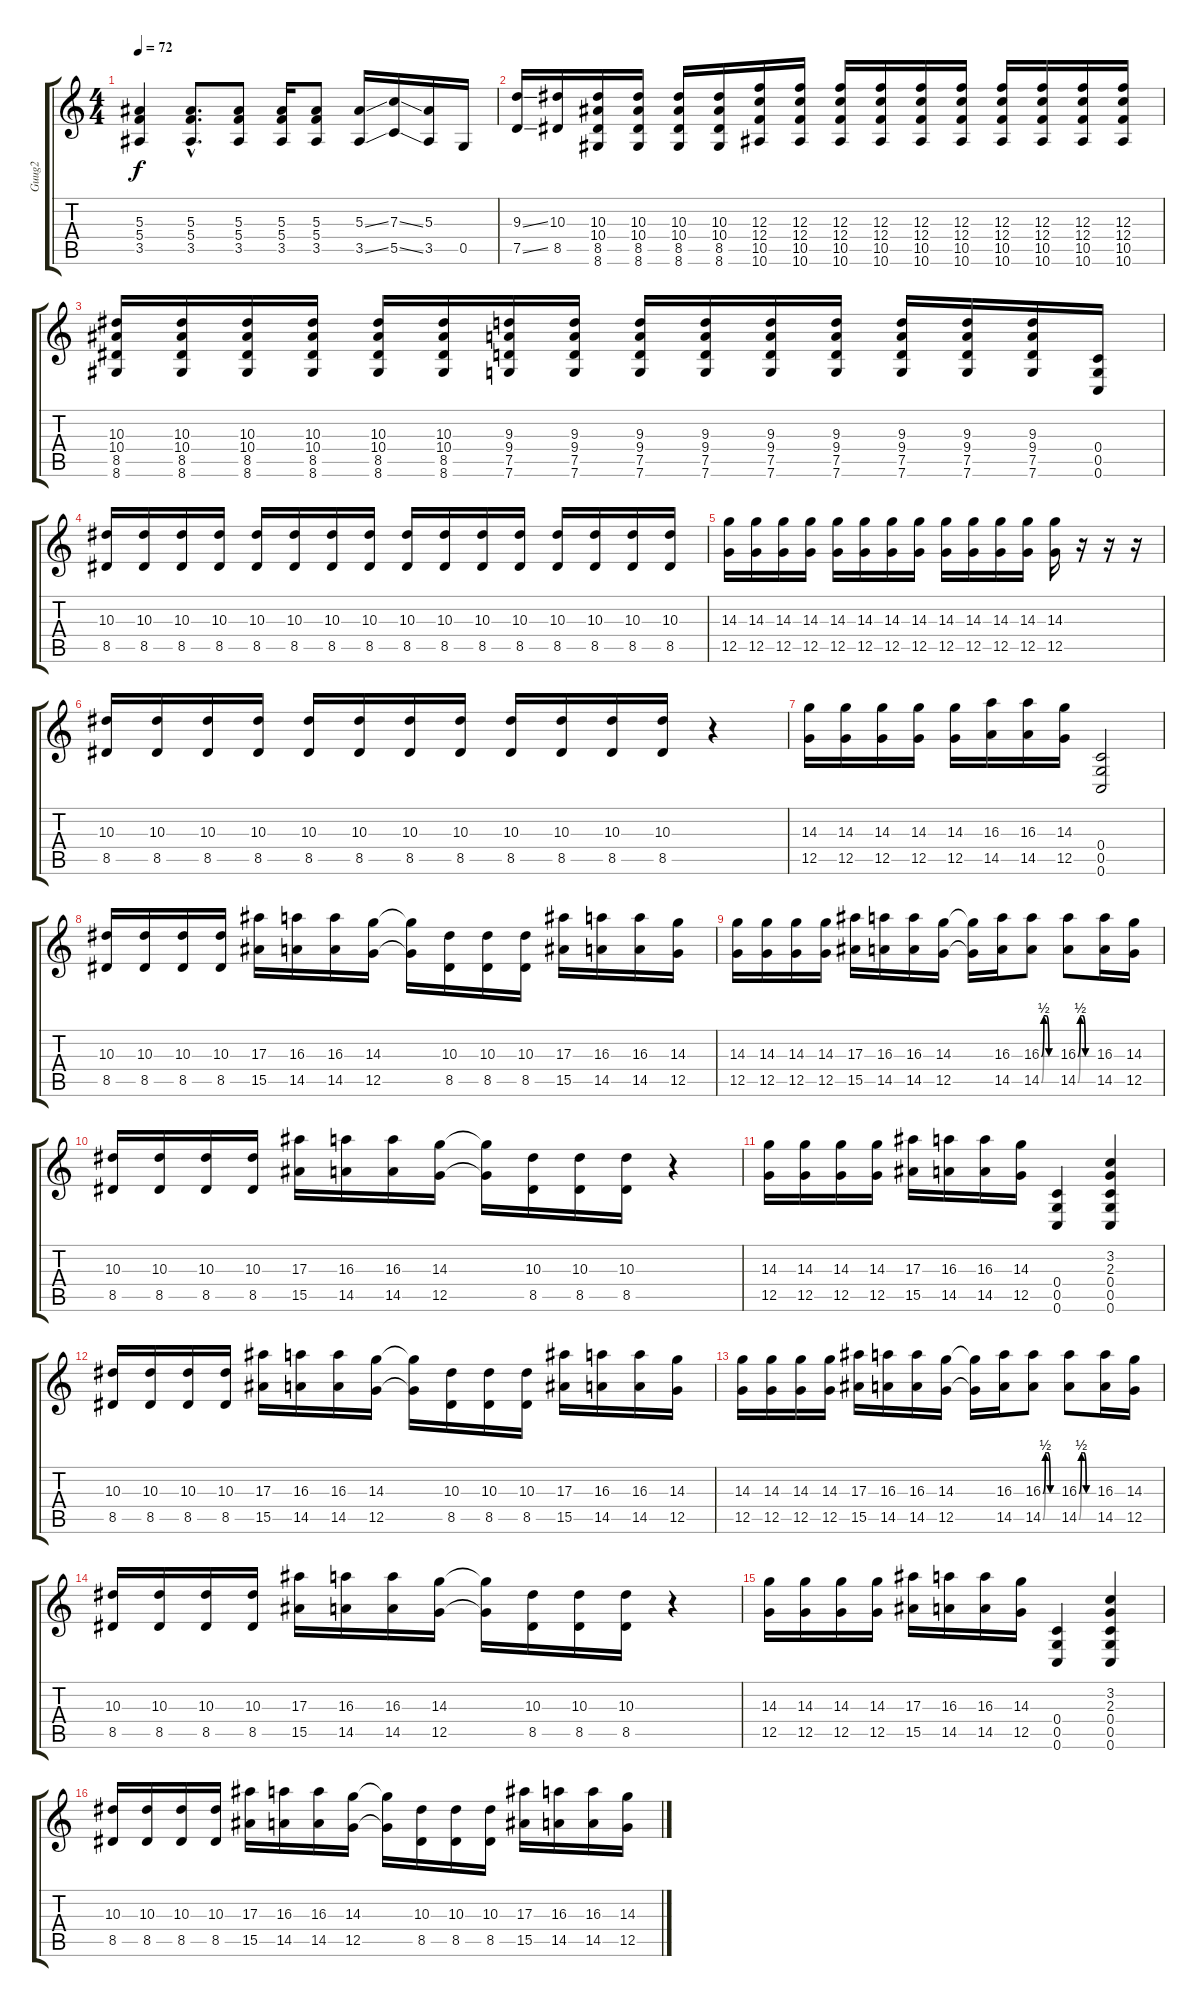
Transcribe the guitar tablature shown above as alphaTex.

\track ("Guug2" "Guug2") {instrument electricguitarjazz}
\staff {score tabs}
\tuning (D4 A3 F3 C3 G2 C2) {hide}
\ts (4 4)
\tempo 72
\clef g2
\ks c
(5.3 5.4 3.5).4{dy f} (5.3{hac} 5.4{hac} 3.5{hac}).8{d} (5.3 5.4 3.5).8 (5.3 5.4 3.5).16 (5.3 5.4 3.5).8 (5.3{ss} 3.5{ss}).16 (7.3{ss} 5.5{ss}).16 (5.3 3.5).16 0.5.16 |
(9.3{ss} 7.5{ss}).16 (10.3 8.5).16 (10.3 10.4 8.5 8.6).16 (10.3 10.4 8.5 8.6).16 (10.3 10.4 8.5 8.6).16 (10.3 10.4 8.5 8.6).16 (12.3 12.4 10.5 10.6).16 (12.3 12.4 10.5 10.6).16 (12.3 12.4 10.5 10.6).16 (12.3 12.4 10.5 10.6).16 (12.3 12.4 10.5 10.6).16 (12.3 12.4 10.5 10.6).16 (12.3 12.4 10.5 10.6).16 (12.3 12.4 10.5 10.6).16 (12.3 12.4 10.5 10.6).16 (12.3 12.4 10.5 10.6).16 |
(10.3 10.4 8.5 8.6).16 (10.3 10.4 8.5 8.6).16 (10.3 10.4 8.5 8.6).16 (10.3 10.4 8.5 8.6).16 (10.3 10.4 8.5 8.6).16 (10.3 10.4 8.5 8.6).16 (9.3 9.4 7.5 7.6).16 (9.3 9.4 7.5 7.6).16 (9.3 9.4 7.5 7.6).16 (9.3 9.4 7.5 7.6).16 (9.3 9.4 7.5 7.6).16 (9.3 9.4 7.5 7.6).16 (9.3 9.4 7.5 7.6).16 (9.3 9.4 7.5 7.6).16 (9.3 9.4 7.5 7.6).16 (0.4 0.5 0.6).16 |
(10.3 8.5).16{volume 11 instrument overdrivenguitar} (10.3 8.5).16 (10.3 8.5).16 (10.3 8.5).16 (10.3 8.5).16 (10.3 8.5).16 (10.3 8.5).16 (10.3 8.5).16 (10.3 8.5).16 (10.3 8.5).16 (10.3 8.5).16 (10.3 8.5).16 (10.3 8.5).16 (10.3 8.5).16 (10.3 8.5).16 (10.3 8.5).16 |
(14.3 12.5).16 (14.3 12.5).16 (14.3 12.5).16 (14.3 12.5).16 (14.3 12.5).16 (14.3 12.5).16 (14.3 12.5).16 (14.3 12.5).16 (14.3 12.5).16 (14.3 12.5).16 (14.3 12.5).16 (14.3 12.5).16 (14.3 12.5).16 r.16 r.16 r.16 |
(10.3 8.5).16 (10.3 8.5).16 (10.3 8.5).16 (10.3 8.5).16 (10.3 8.5).16 (10.3 8.5).16 (10.3 8.5).16 (10.3 8.5).16 (10.3 8.5).16 (10.3 8.5).16 (10.3 8.5).16 (10.3 8.5).16 r.4 |
(14.3 12.5).16 (14.3 12.5).16 (14.3 12.5).16 (14.3 12.5).16 (14.3 12.5).16 (16.3 14.5).16 (16.3 14.5).16 (14.3 12.5).16 (0.4 0.5 0.6).2 |
(10.3 8.5).16 (10.3 8.5).16 (10.3 8.5).16 (10.3 8.5).16 (17.3 15.5).16 (16.3 14.5).16 (16.3 14.5).16 (14.3 12.5).16 (14.3{t} 12.5{t}).16 (10.3 8.5).16 (10.3 8.5).16 (10.3 8.5).16 (17.3 15.5).16 (16.3 14.5).16 (16.3 14.5).16 (14.3 12.5).16 |
(14.3 12.5).16 (14.3 12.5).16 (14.3 12.5).16 (14.3 12.5).16 (17.3 15.5).16 (16.3 14.5).16 (16.3 14.5).16 (14.3 12.5).16 (14.3{t} 12.5{t}).16 (16.3 14.5).16 (16.3{be (custom 0 0 10 2 15 2 20 2 30 0 45 0 60 0)} 14.5{be (custom 0 0 10 2 15 2 20 2 30 0 45 0 60 0)}).8 (16.3{be (custom 0 0 10 2 15 2 19 2 30 0 45 0 60 0)} 14.5{be (custom 0 0 10 2 15 2 21 2 30 0 45 0 60 0)}).8 (16.3 14.5).16 (14.3 12.5).16 |
(10.3 8.5).16 (10.3 8.5).16 (10.3 8.5).16 (10.3 8.5).16 (17.3 15.5).16 (16.3 14.5).16 (16.3 14.5).16 (14.3 12.5).16 (14.3{t} 12.5{t}).16 (10.3 8.5).16 (10.3 8.5).16 (10.3 8.5).16 r.4 |
(14.3 12.5).16 (14.3 12.5).16 (14.3 12.5).16 (14.3 12.5).16 (17.3 15.5).16 (16.3 14.5).16 (16.3 14.5).16 (14.3 12.5).16 (0.4 0.5 0.6).4 (3.2 2.3 0.4 0.5 0.6).4 |
(10.3 8.5).16 (10.3 8.5).16 (10.3 8.5).16 (10.3 8.5).16 (17.3 15.5).16 (16.3 14.5).16 (16.3 14.5).16 (14.3 12.5).16 (14.3{t} 12.5{t}).16 (10.3 8.5).16 (10.3 8.5).16 (10.3 8.5).16 (17.3 15.5).16 (16.3 14.5).16 (16.3 14.5).16 (14.3 12.5).16 |
(14.3 12.5).16 (14.3 12.5).16 (14.3 12.5).16 (14.3 12.5).16 (17.3 15.5).16 (16.3 14.5).16 (16.3 14.5).16 (14.3 12.5).16 (14.3{t} 12.5{t}).16 (16.3 14.5).16 (16.3{be (custom 0 0 10 2 15 2 20 2 30 0 45 0 60 0)} 14.5{be (custom 0 0 10 2 15 2 20 2 30 0 45 0 60 0)}).8 (16.3{be (custom 0 0 10 2 15 2 19 2 30 0 45 0 60 0)} 14.5{be (custom 0 0 10 2 15 2 21 2 30 0 45 0 60 0)}).8 (16.3 14.5).16 (14.3 12.5).16 |
(10.3 8.5).16 (10.3 8.5).16 (10.3 8.5).16 (10.3 8.5).16 (17.3 15.5).16 (16.3 14.5).16 (16.3 14.5).16 (14.3 12.5).16 (14.3{t} 12.5{t}).16 (10.3 8.5).16 (10.3 8.5).16 (10.3 8.5).16 r.4 |
(14.3 12.5).16 (14.3 12.5).16 (14.3 12.5).16 (14.3 12.5).16 (17.3 15.5).16 (16.3 14.5).16 (16.3 14.5).16 (14.3 12.5).16 (0.4 0.5 0.6).4 (3.2 2.3 0.4 0.5 0.6).4 |
(10.3 8.5).16 (10.3 8.5).16 (10.3 8.5).16 (10.3 8.5).16 (17.3 15.5).16 (16.3 14.5).16 (16.3 14.5).16 (14.3 12.5).16 (14.3{t} 12.5{t}).16 (10.3 8.5).16 (10.3 8.5).16 (10.3 8.5).16 (17.3 15.5).16 (16.3 14.5).16 (16.3 14.5).16 (14.3 12.5).16
